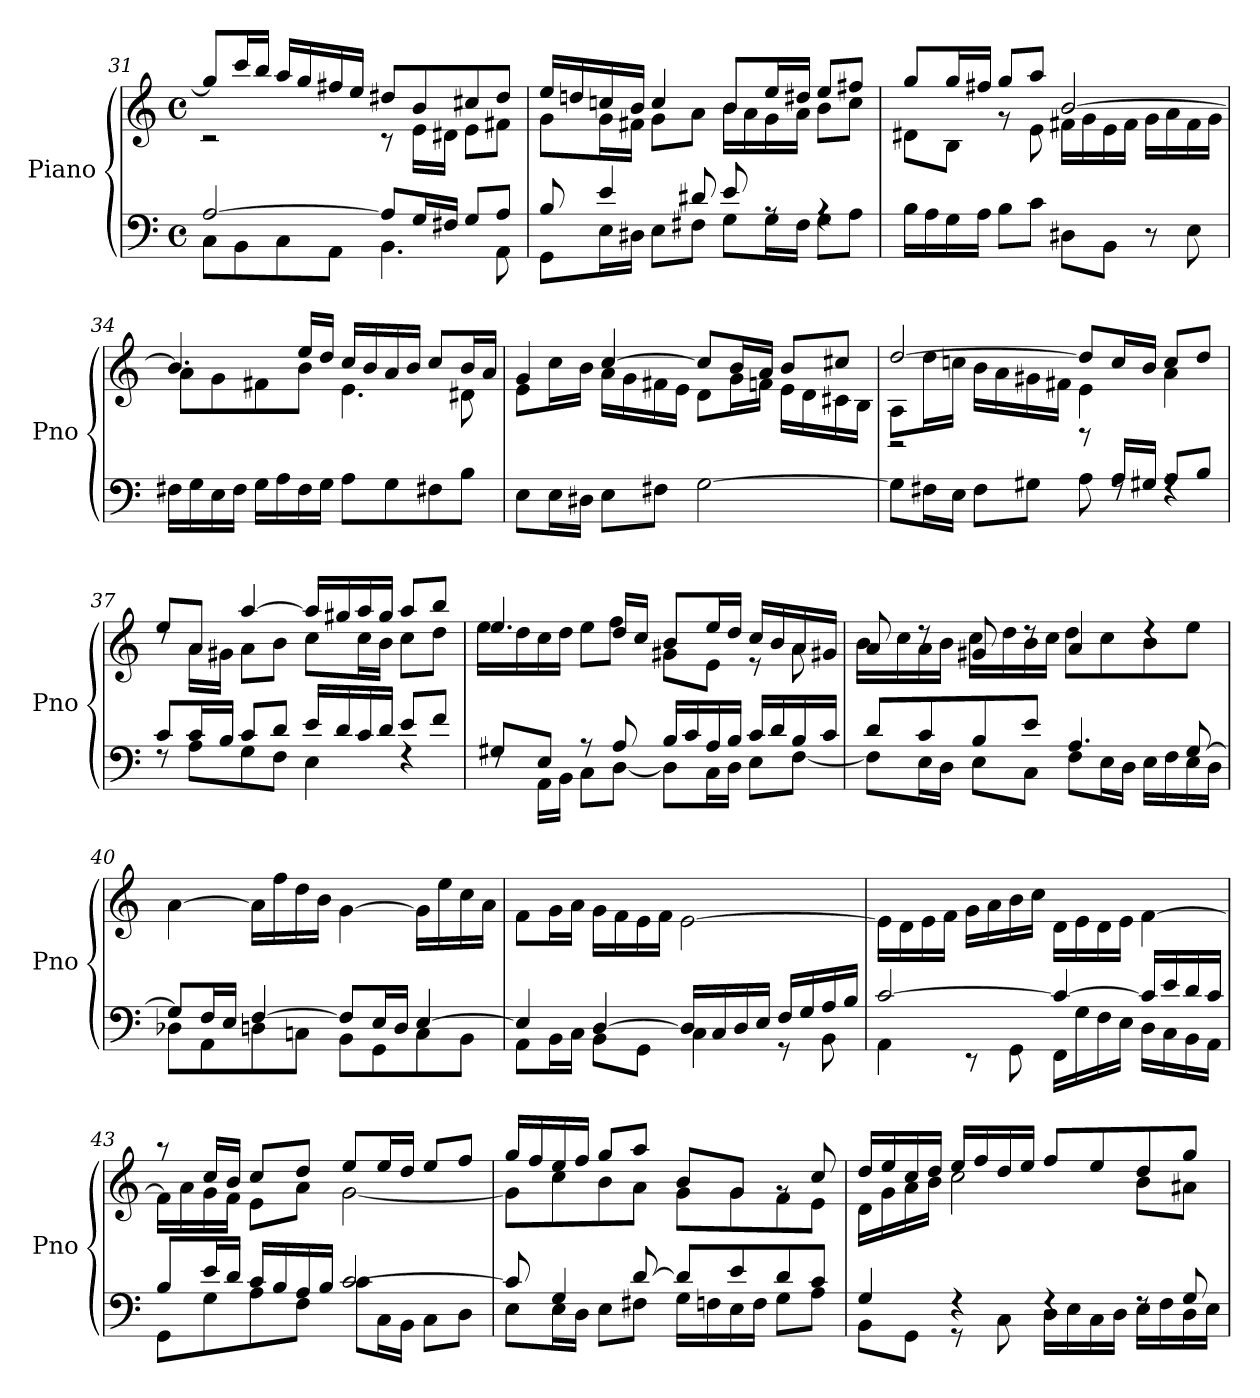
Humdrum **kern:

**kern	**kern
*part1	*part1
*staff2	*staff1
*I"Piano	*
*I'Pno	*
*clefF4	*clefG2
*k[]	*k[]
*M4/4	*M4/4
*met(c)	*met(c)
=31	=31
*^	*^
[2A/	8C\L	8gg/L]	2r
.	8BB\	16ccc/L	.
.	.	16bb/JJ	.
.	8C\	16aa/LL	.
.	.	16gg/	.
.	8AA\J	16ff#X/	.
.	.	16ee/JJ	.
8A/L]	4.BB\	8dd#X/L	8r
16G/L	.	8b/	16e\LL
16F#X/JJ	.	.	16d#X\JJ
8G/L	.	8cc#X/	8e\L
8A/J	8AA\	8dd#/J	8f#X\J
!!LO:LB:g=z	!!
=32	=32	=32	=32
8B/	8GG\L	16ee/LL	8g\L
.	.	16ddn/	.
4e/	16E\L	16ccn/	16g\L
.	16D#X\JJ	16b/JJ	16f#X\JJ
.	8E\L	4cc/	8g\L
8d#X/	8F#X\J	.	8a\J
8e/	8G\L	8b/L	16b\LL
.	.	.	16a\
8rA	16G\L	16ee/L	16g\
.	16F#\JJ	16dd#X/JJ	16a\JJ
4rA	8G\L	8ee/L	8b\L
.	8A\J	8ff#X/J	8cc\J
*v	*v	*	*
=33	=33	=33
16B\LL	8gg/L	8d#X\L
16A\	.	.
16G\	16gg/L	8B\J
16A\JJ	16ff#X/JJ	.
8B\L	8gg/L	8rg
8c\J	8aa/J	8e\
8D#X\L	[2b/	16f#X\LL
.	.	16g\
8BB\J	.	16e\
.	.	16f#\JJ
8r	.	16g\LL
.	.	16a\
8E\	.	16f#\
.	.	16g\JJ
=34	=34	=34
16F#X\LL	4.b/]	8a\L
16G\	.	.
16E\	.	8g\
16F#\JJ	.	.
16G\LL	.	8f#X\
16A\	.	.
16F#\	16ee/LL	8b\J
16G\JJ	16dd/JJ	.
8A\L	16cc/LL	4.e\
.	16b/	.
8G\	16a/	.
.	16b/JJ	.
8F#X\	8cc/L	.
8B\J	16b/L	8d#X\
.	16a/JJ	.
!!LO:LB:g=z	!!
=35	=35	=35
8E\L	4g/	8e\L
16E\L	.	16cc\L
16D#X\JJ	.	16b\JJ
8E\L	[4cc/	16a\LL
.	.	16g\
8F#X\J	.	16f#X\
.	.	16e\JJ
[2G\	8cc/L]	8d\L
.	16b/L	16g\L
.	16a/JJ	16fn\JJ
.	8b/L	16e\LL
.	.	16d\
.	8cc#X/J	16c#X\
.	.	16B\JJ
=36	=36	=36
*^	*	*
8G\L]	2rg	[2dd/	8A\L
16F#X\L	.	.	16dd\L
16E\JJ	.	.	16ccn\JJ
8F#\L	.	.	16b\LL
.	.	.	16a\
8G#X\J	.	.	16g#X\
.	.	.	16f#X\JJ
8A\	8rb	8dd/L]	4e\
16A/LL	8rF	16cc/L	.
16G#X/JJ	.	16b/JJ	.
8A/L	4rF	8cc/L	4a\
8B/J	.	8dd/J	.
=37	=37	=37	=37
8c/L	8rF	8ee/L	8rdd
16c/L	8A\L	8a/J	16a\LL
16B/JJ	.	.	16g#X\JJ
8c/L	8G\	[4aa/	8a\L
8d/J	8F\J	.	8b\J
16e/LL	4E\	16aa/LL]	8cc\L
16d/	.	16gg#X/	.
16c/	.	16aa/	16cc\L
16d/JJ	.	16gg#/JJ	16b\JJ
8e/L	4rF	8aa/L	8cc\L
8f/J	.	8bb/J	8dd\J
!!LO:LB:g=z	!!
=38	=38	=38	=38
8G#X/L	8rF	4.ee/	16ee\LL
.	.	.	16dd\
8E/J	16AA\LL	.	16cc\
.	16BB\JJ	.	16dd\JJ
8r	8C\L	.	8ee\L
8A/	[8D\J	16dd/LL	8ff\J
.	.	16cc/JJ	.
16B/LL	8D\L]	8b/L	8g#X\L
16c/	.	.	.
16A/	16C\L	16ee/L	8e\J
16B/JJ	16D\JJ	16dd/JJ	.
16c/LL	8E\L	16cc/LL	8r
16d/	.	16b/	.
16B/	[8F\J	16a/	8a\
16c/JJ	.	16g#X/JJ	.
=39	=39	=39	=39
8d/L	8F\L]	8a/	16b\LL
.	.	.	16cc\
8c/	16E\L	8rdd	16a\
.	16D\JJ	.	16b\JJ
8B/	8E\L	8g#X/	16cc\LL
.	.	.	16dd\
8e/J	8C\J	8rdd	16b\
.	.	.	16cc\JJ
4.A/	8F\L	4a/	8dd\L
.	16E\L	.	8cc\
.	16D\JJ	.	.
.	16E\LL	4rdd	8b\
.	16F\	.	.
[8G/	16E\	.	8ee\J
.	16D\JJ	.	.
*	*	*v	*v
=40	=40	=40
8G/L]	8D-Xi\L	[4a\
16F/L	8AA\	.
16E/JJ	.	.
[4F/	8D\	16a\LL]
.	.	16ff\
.	8Cn\J	16dd\
.	.	16b\JJ
8F/L]	8BB\L	[4g\
16E/L	8GG\	.
16D/JJ	.	.
[4E/	8C\	16g\LL]
.	.	16ee\
.	8BB\J	16cc\
.	.	16a\JJ
!!LO:PB:g=z
=41	=41	=41
4E/]	8AA\L	8f\L
.	16BB\L	16g\L
.	16C\JJ	16a\JJ
[4D/	8BB\L	16g\LL
.	.	16f\
.	8GG\J	16e\
.	.	16f\JJ
16D/LL]	4C\	[2e\
16C/	.	.
16D/	.	.
16E/JJ	.	.
16F/LL	8r	.
16G/	.	.
16A/	8BB\	.
16B/JJ	.	.
=42	=42	=42
[2c/	4AA\	16e\LL]
.	.	16d\
.	.	16e\
.	.	16f\JJ
.	8r	16g\LL
.	.	16a\
.	8GG\	16b\
.	.	16cc\JJ
4c/_	16FF\LL	16d\LL
.	16G\	16e\
.	16F\	16d\
.	16E\JJ	16e\JJ
16c/LL]	16D\LL	[4f\
16e/	16C\	.
16d/	16BB\	.
16c/JJ	16AA\JJ	.
=43	=43	=43
*	*	*^
8B/L	8GG\L	16f\LL]	8raa
.	.	16a\	.
16e/L	8G\	16g\	16cc/LL
16d/JJ	.	16f\JJ	16b/JJ
16c/LL	8A\	8cc/L	8e\L
16B/	.	.	.
16A/	8F\J	8dd/J	8a\J
16B/JJ	.	.	.
[2c/	8c\L	8ee/L	[2g\
.	16C\L	16ee/L	.
.	16BB\JJ	16dd/JJ	.
.	8C\L	8ee/L	.
.	8D\J	8ff/J	.
!!LO:LB:g=z	!!
=44	=44	=44	=44
8c/]	8E\L	16gg/LL	8g\L]
.	.	16ff/	.
4G/	16E\L	16ee/	8cc\
.	16D\JJ	16ff/JJ	.
.	8E\L	8gg/L	8b\
[8d/	8F#X\J	8aa/J	8a\J
8d/L]	16G\LL	8b/L	8g\L
.	16Fn\	.	.
8e/	16E\	8g/J	8g\
.	16F\JJ	.	.
8d/	8G\L	8rg	8f\
8c/J	8A\J	8cc/	8e\J
=45	=45	=45	=45
4G/	8BB\L	16dd/LL	16d\LL
.	.	16ee/	16g\
.	8GG\J	16cc/	16a\
.	.	16dd/JJ	16b\JJ
4rF	8r	16ee/LL	2cc\
.	.	16ff/	.
.	8C\	16dd/	.
.	.	16ee/JJ	.
4rF	16D\LL	8ff/L	.
.	16E\	.	.
.	16C\	8ee/	.
.	16D\JJ	.	.
8rF	16E\LL	8dd/	8b\L
.	16F\	.	.
8G/	16D\	8gg/J	8a#Xi\J
.	16E\JJ	.	.
*v	*v	*	*
*	*v	*v
=	=
*-	*-
